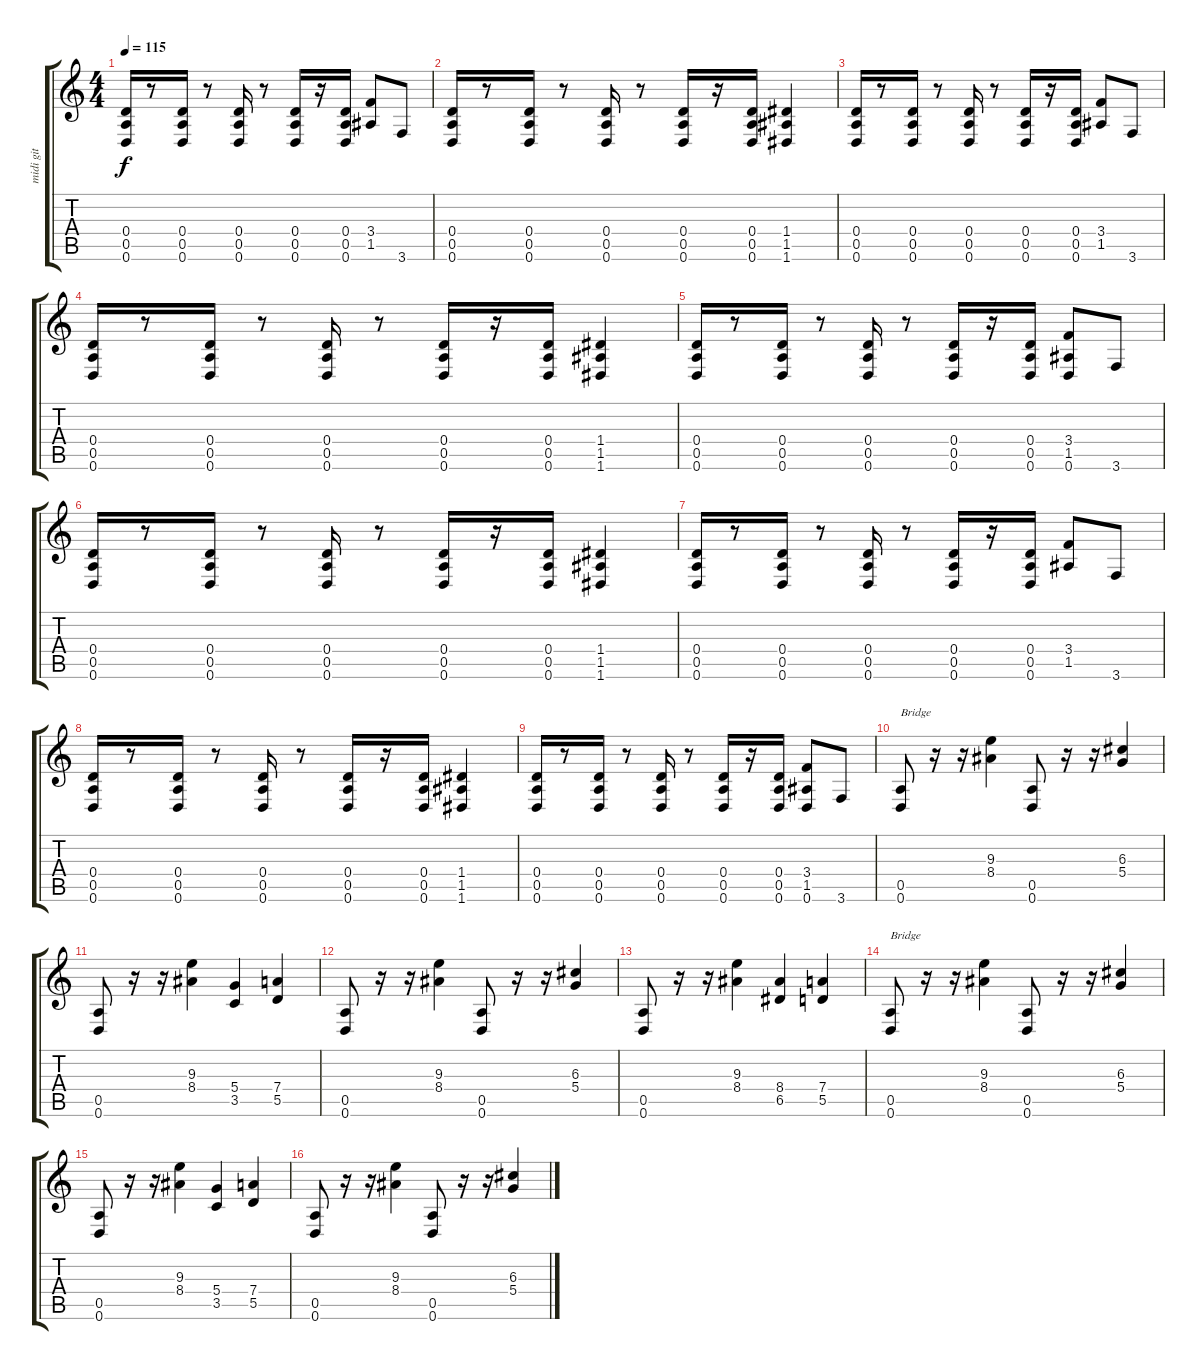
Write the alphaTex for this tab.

\track ("midi git" "midi git") {instrument distortionguitar}
\staff {score tabs}
\tuning (E4 B3 G3 D3 A2 D2) {hide}
\ts (4 4)
\tempo 115
\clef g2
\ks c
(0.4 0.5 0.6).16{dy f instrument distortionguitar} r.8 (0.4 0.5 0.6).16 r.8 (0.4 0.5 0.6).16 r.8 (0.4 0.5 0.6).16 r.16 (0.4 0.5 0.6).16 (3.4 1.5).8 3.6.8 |
(0.4 0.5 0.6).16 r.8 (0.4 0.5 0.6).16 r.8 (0.4 0.5 0.6).16 r.8 (0.4 0.5 0.6).16 r.16 (0.4 0.5 0.6).16 (1.4 1.5 1.6).4 |
(0.4 0.5 0.6).16 r.8 (0.4 0.5 0.6).16 r.8 (0.4 0.5 0.6).16 r.8 (0.4 0.5 0.6).16 r.16 (0.4 0.5 0.6).16 (3.4 1.5).8 3.6.8 |
(0.4 0.5 0.6).16 r.8 (0.4 0.5 0.6).16 r.8 (0.4 0.5 0.6).16 r.8 (0.4 0.5 0.6).16 r.16 (0.4 0.5 0.6).16 (1.4 1.5 1.6).4 |
(0.4 0.5 0.6).16 r.8 (0.4 0.5 0.6).16 r.8 (0.4 0.5 0.6).16 r.8 (0.4 0.5 0.6).16 r.16 (0.4 0.5 0.6).16 (3.4 1.5 0.6).8 3.6.8 |
(0.4 0.5 0.6).16 r.8 (0.4 0.5 0.6).16 r.8 (0.4 0.5 0.6).16 r.8 (0.4 0.5 0.6).16 r.16 (0.4 0.5 0.6).16 (1.4 1.5 1.6).4 |
(0.4 0.5 0.6).16 r.8 (0.4 0.5 0.6).16 r.8 (0.4 0.5 0.6).16 r.8 (0.4 0.5 0.6).16 r.16 (0.4 0.5 0.6).16 (3.4 1.5).8 3.6.8 |
(0.4 0.5 0.6).16 r.8 (0.4 0.5 0.6).16 r.8 (0.4 0.5 0.6).16 r.8 (0.4 0.5 0.6).16 r.16 (0.4 0.5 0.6).16 (1.4 1.5 1.6).4 |
(0.4 0.5 0.6).16 r.8 (0.4 0.5 0.6).16 r.8 (0.4 0.5 0.6).16 r.8 (0.4 0.5 0.6).16 r.16 (0.4 0.5 0.6).16 (3.4 1.5 0.6).8 3.6.8 |
(0.5 0.6).8{txt "Bridge"} r.16 r.16 (9.3 8.4).4 (0.5 0.6).8 r.16 r.16 (6.3 5.4).4 |
(0.5 0.6).8 r.16 r.16 (9.3 8.4).4 (5.4 3.5).4 (7.4 5.5).4 |
(0.5 0.6).8 r.16 r.16 (9.3 8.4).4 (0.5 0.6).8 r.16 r.16 (6.3 5.4).4 |
(0.5 0.6).8 r.16 r.16 (9.3 8.4).4 (8.4 6.5).4 (7.4 5.5).4 |
(0.5 0.6).8{txt "Bridge"} r.16 r.16 (9.3 8.4).4 (0.5 0.6).8 r.16 r.16 (6.3 5.4).4 |
(0.5 0.6).8 r.16 r.16 (9.3 8.4).4 (5.4 3.5).4 (7.4 5.5).4 |
(0.5 0.6).8 r.16 r.16 (9.3 8.4).4 (0.5 0.6).8 r.16 r.16 (6.3 5.4).4
